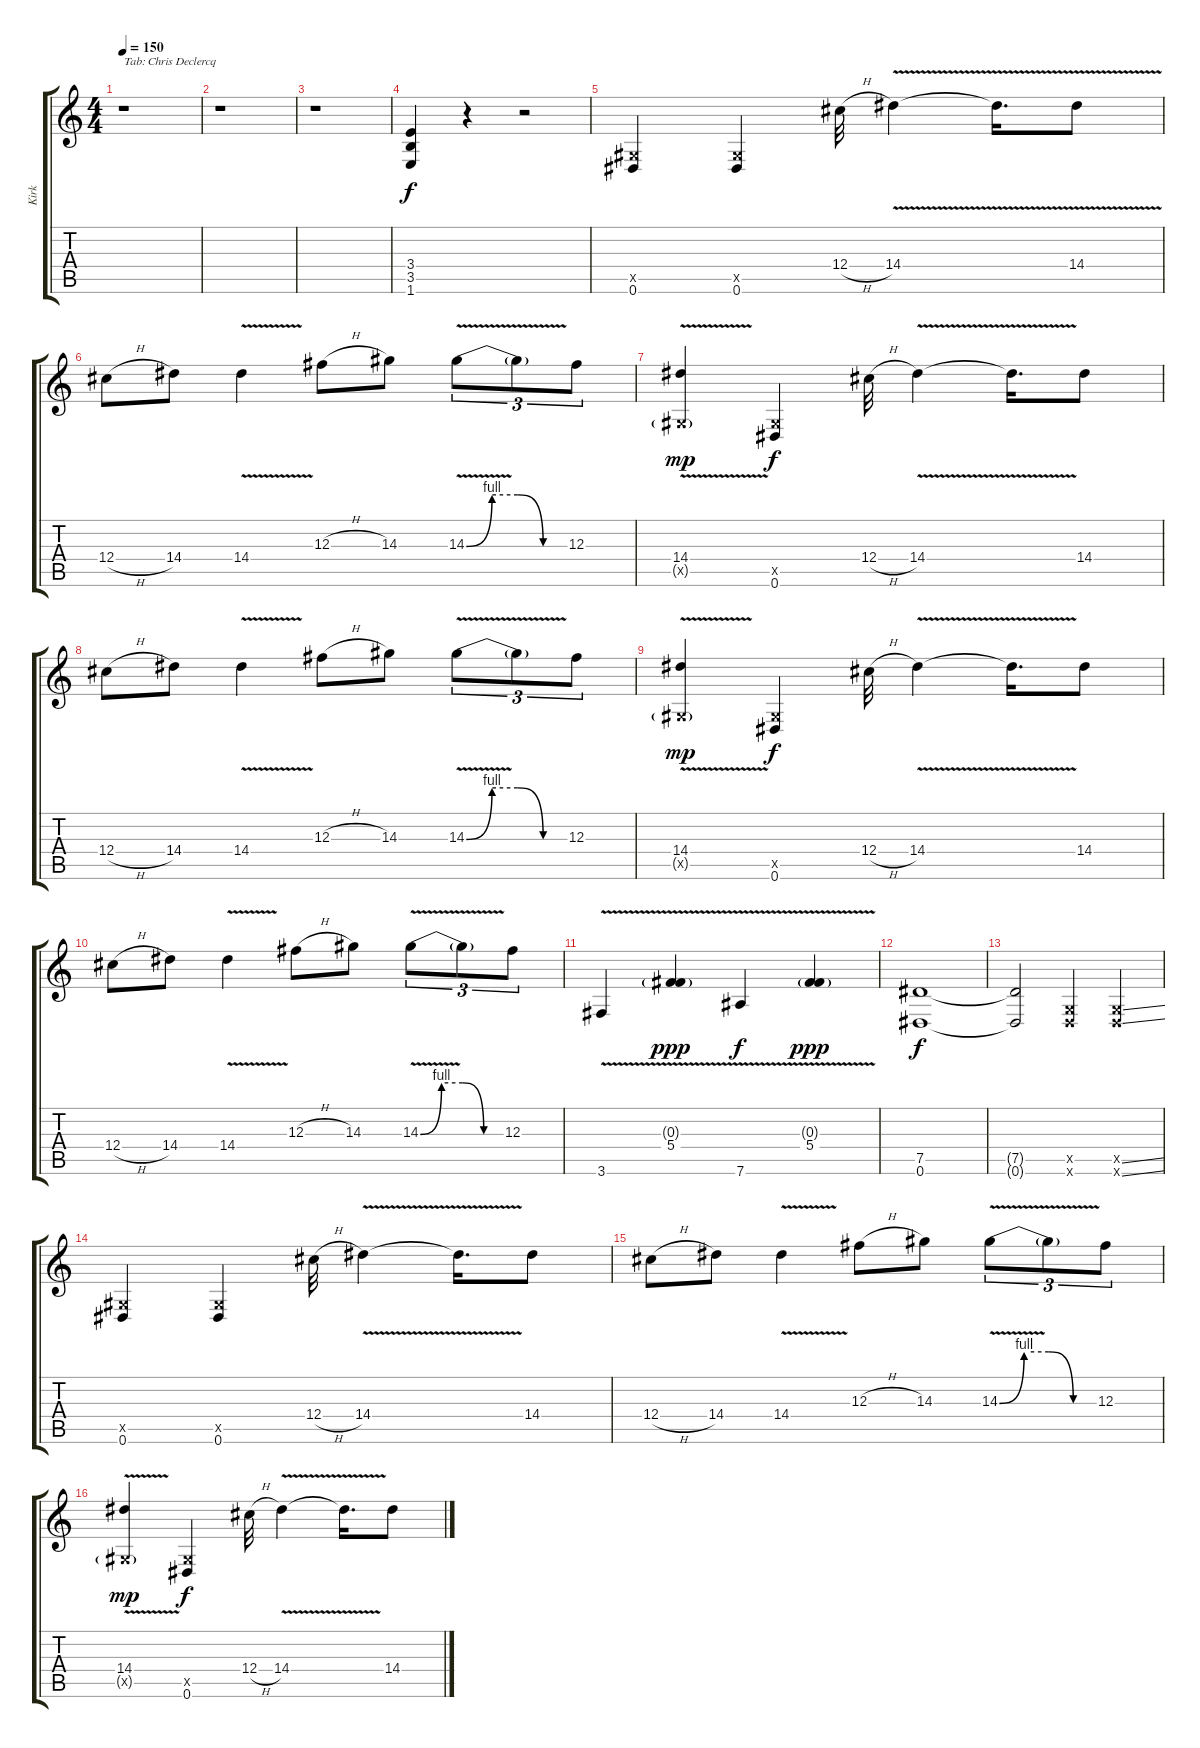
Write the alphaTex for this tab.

\track ("Kirk" "Kirk") {instrument distortionguitar}
\staff {score tabs}
\tuning (Eb4 Bb3 Gb3 Db3 Ab2 Eb2) {hide}
\ts (4 4)
\tempo 150
\clef g2
\ks c
r.1{txt "Tab: Chris Declercq" dy f instrument distortionguitar} |
r.1 |
r.1 |
(3.4 3.5 1.6).4 r.4 r.2 |
(0.5{x} 0.6).4 (0.5{x} 0.6).4 12.4{h}.32 14.4{v}.4 14.4{t}.16{d} 14.4{v}.8 |
12.4{h}.8 14.4.8 14.4{v}.4 12.3{h}.8 14.3.8 14.3{be (custom 0 0 15 4 30 4 45 0 60 0) v}.8{tu (3 2)} 14.3{t}.8{tu (3 2)} 12.3.8{tu (3 2)} |
(14.4{v} 0.5{v g x}).4{dy mp} (0.5{x} 0.6).4{dy f} 12.4{h}.32 14.4{v}.4 14.4{t}.16{d} 14.4.8 |
12.4{h}.8 14.4.8 14.4{v}.4 12.3{h}.8 14.3.8 14.3{be (custom 0 0 15 4 30 4 45 0 60 0) v}.8{tu (3 2)} 14.3{t}.8{tu (3 2)} 12.3.8{tu (3 2)} |
(14.4{v} 0.5{v g x}).4{dy mp} (0.5{x} 0.6).4{dy f} 12.4{h}.32 14.4{v}.4 14.4{t}.16{d} 14.4.8 |
12.4{h}.8 14.4.8 14.4{v}.4 12.3{h}.8 14.3.8 14.3{be (custom 0 0 15 4 30 4 45 0 60 0) v}.8{tu (3 2)} 14.3{t}.8{tu (3 2)} 12.3.8{tu (3 2)} |
3.6{v}.4 (0.3{v g} 5.4{v}).4{dy ppp} 7.6{v}.4{dy f} (0.3{v g} 5.4{v}).4{dy ppp} |
(7.5 0.6).1{dy f} |
(7.5{t} 0.6{t}).2 (-1.5{x} -1.6{x}).4 (-1.5{ss x} -1.6{ss x}).4 |
(0.5{x} 0.6).4 (0.5{x} 0.6).4 12.4{h}.32 14.4{v}.4 14.4{t}.16{d} 14.4.8 |
12.4{h}.8 14.4.8 14.4{v}.4 12.3{h}.8 14.3.8 14.3{be (custom 0 0 15 4 30 4 45 0 60 0) v}.8{tu (3 2)} 14.3{t}.8{tu (3 2)} 12.3.8{tu (3 2)} |
(14.4{v} 0.5{v g x}).4{dy mp} (0.5{x} 0.6).4{dy f} 12.4{h}.32 14.4{v}.4 14.4{t}.16{d} 14.4.8
